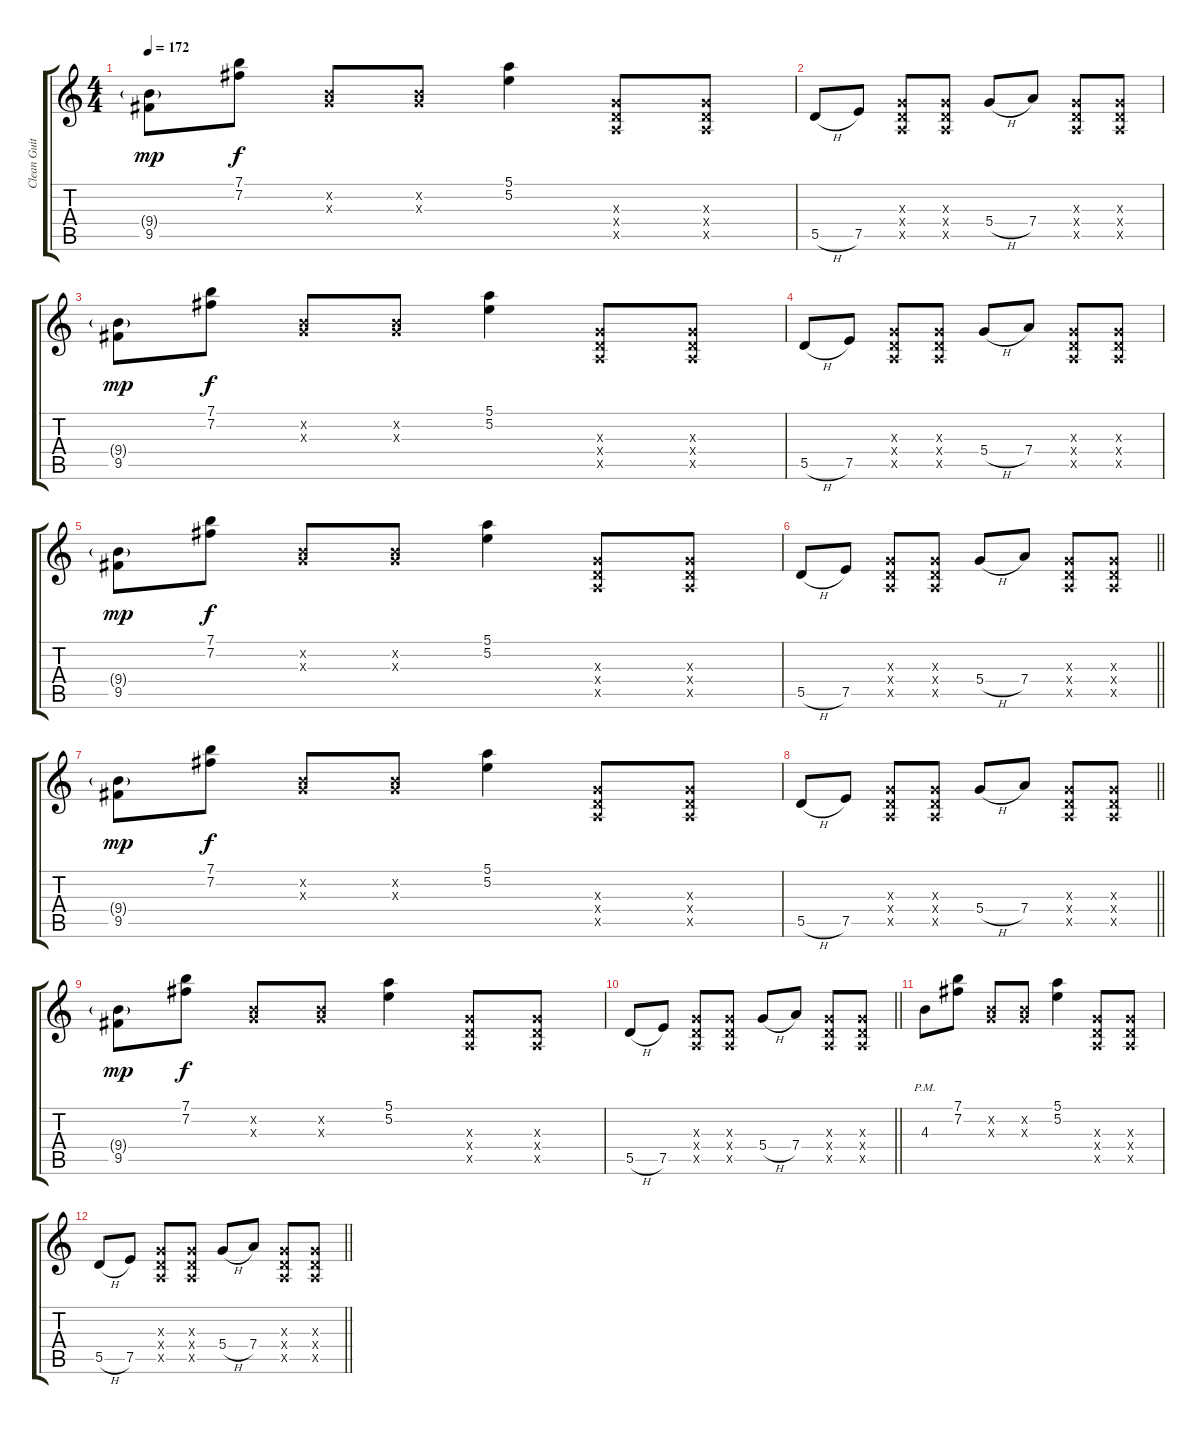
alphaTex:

\track ("Clean Guitar" "Clean Guit") {instrument overdrivenguitar}
\staff {score tabs}
\tuning (E4 B3 G3 D3 A2 E2) {hide}
\ts (4 4)
\tempo 172
\clef g2
\ks c
(9.4{g} 9.5).8{dy mp} (7.1 7.2).8{dy f} (0.2{x} 0.3{x}).8 (0.2{x} 0.3{x}).8 (5.1 5.2).4 (0.3{x} 0.4{x} 0.5{x}).8 (0.3{x} 0.4{x} 0.5{x}).8 |
5.5{h}.8 7.5.8 (0.3{x} 0.4{x} 0.5{x}).8 (0.3{x} 0.4{x} 0.5{x}).8 5.4{h}.8 7.4.8 (0.3{x} 0.4{x} 0.5{x}).8 (0.3{x} 0.4{x} 0.5{x}).8 |
(9.4{g} 9.5).8{dy mp} (7.1 7.2).8{dy f} (0.2{x} 0.3{x}).8 (0.2{x} 0.3{x}).8 (5.1 5.2).4 (0.3{x} 0.4{x} 0.5{x}).8 (0.3{x} 0.4{x} 0.5{x}).8 |
5.5{h}.8 7.5.8 (0.3{x} 0.4{x} 0.5{x}).8 (0.3{x} 0.4{x} 0.5{x}).8 5.4{h}.8 7.4.8 (0.3{x} 0.4{x} 0.5{x}).8 (0.3{x} 0.4{x} 0.5{x}).8 |
(9.4{g} 9.5).8{dy mp volume 12} (7.1 7.2).8{dy f} (0.2{x} 0.3{x}).8 (0.2{x} 0.3{x}).8 (5.1 5.2).4 (0.3{x} 0.4{x} 0.5{x}).8 (0.3{x} 0.4{x} 0.5{x}).8 |
\barLineRight lightlight
5.5{h}.8 7.5.8 (0.3{x} 0.4{x} 0.5{x}).8 (0.3{x} 0.4{x} 0.5{x}).8 5.4{h}.8 7.4.8 (0.3{x} 0.4{x} 0.5{x}).8 (0.3{x} 0.4{x} 0.5{x}).8 |
(9.4{g} 9.5).8{dy mp volume 9} (7.1 7.2).8{dy f} (0.2{x} 0.3{x}).8 (0.2{x} 0.3{x}).8 (5.1 5.2).4 (0.3{x} 0.4{x} 0.5{x}).8 (0.3{x} 0.4{x} 0.5{x}).8 |
\barLineRight lightlight
5.5{h}.8 7.5.8 (0.3{x} 0.4{x} 0.5{x}).8 (0.3{x} 0.4{x} 0.5{x}).8 5.4{h}.8 7.4.8 (0.3{x} 0.4{x} 0.5{x}).8 (0.3{x} 0.4{x} 0.5{x}).8 |
(9.4{g} 9.5).8{dy mp volume 5} (7.1 7.2).8{dy f} (0.2{x} 0.3{x}).8 (0.2{x} 0.3{x}).8 (5.1 5.2).4 (0.3{x} 0.4{x} 0.5{x}).8 (0.3{x} 0.4{x} 0.5{x}).8 |
\barLineRight lightlight
5.5{h}.8 7.5.8 (0.3{x} 0.4{x} 0.5{x}).8 (0.3{x} 0.4{x} 0.5{x}).8 5.4{h}.8 7.4.8 (0.3{x} 0.4{x} 0.5{x}).8 (0.3{x} 0.4{x} 0.5{x}).8 |
4.3{pm}.8{volume 1} (7.1 7.2).8 (0.2{x} 0.3{x}).8 (0.2{x} 0.3{x}).8 (5.1 5.2).4 (0.3{x} 0.4{x} 0.5{x}).8 (0.3{x} 0.4{x} 0.5{x}).8 |
\barLineRight lightlight
5.5{h}.8 7.5.8 (0.3{x} 0.4{x} 0.5{x}).8 (0.3{x} 0.4{x} 0.5{x}).8 5.4{h}.8 7.4.8 (0.3{x} 0.4{x} 0.5{x}).8 (0.3{x} 0.4{x} 0.5{x}).8
